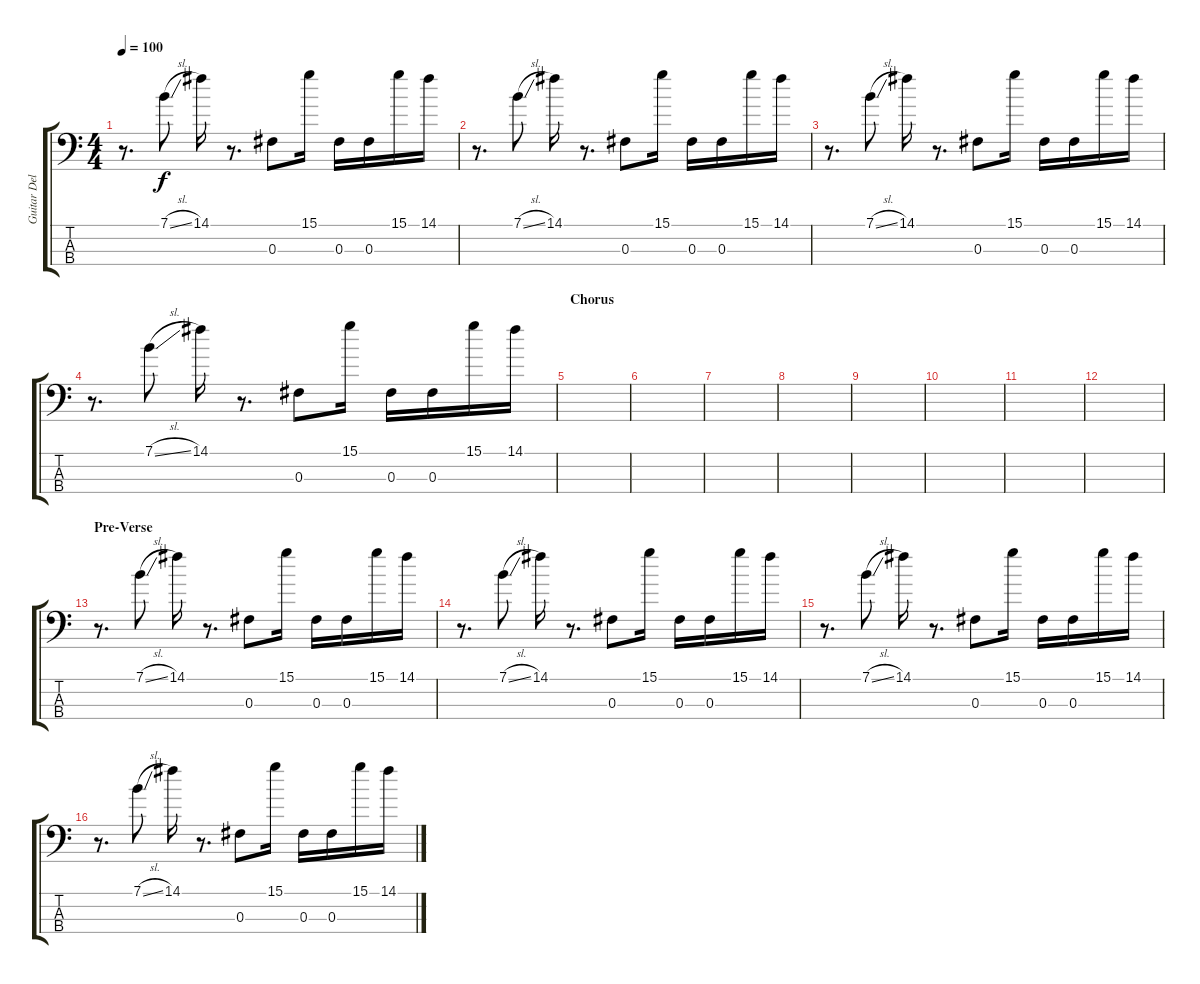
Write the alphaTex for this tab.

\track ("Guitar Delay" "Guitar Del") {instrument electricguitarclean}
\staff {score tabs}
\tuning (E3 B2 Gb2 Gb1) {hide}
\ts (4 4)
\tempo 100
\clef f4
\ks c
r.8{d dy f} 7.1{sl}.8 14.1.16 r.8{d} 0.3.8 15.1.16 0.3.16 0.3.16 15.1.16 14.1.16 |
r.8{d} 7.1{sl}.8 14.1.16 r.8{d} 0.3.8 15.1.16 0.3.16 0.3.16 15.1.16 14.1.16 |
r.8{d} 7.1{sl}.8 14.1.16 r.8{d} 0.3.8 15.1.16 0.3.16 0.3.16 15.1.16 14.1.16 |
r.8{d} 7.1{sl}.8 14.1.16 r.8{d} 0.3.8 15.1.16 0.3.16 0.3.16 15.1.16 14.1.16 |
\section ("" "Chorus")
|
|
|
|
|
|
|
|
\section ("" "Pre-Verse")
r.8{d} 7.1{sl}.8 14.1.16 r.8{d} 0.3.8 15.1.16 0.3.16 0.3.16 15.1.16 14.1.16 |
r.8{d} 7.1{sl}.8 14.1.16 r.8{d} 0.3.8 15.1.16 0.3.16 0.3.16 15.1.16 14.1.16 |
r.8{d} 7.1{sl}.8 14.1.16 r.8{d} 0.3.8 15.1.16 0.3.16 0.3.16 15.1.16 14.1.16 |
r.8{d} 7.1{sl}.8 14.1.16 r.8{d} 0.3.8 15.1.16 0.3.16 0.3.16 15.1.16 14.1.16
